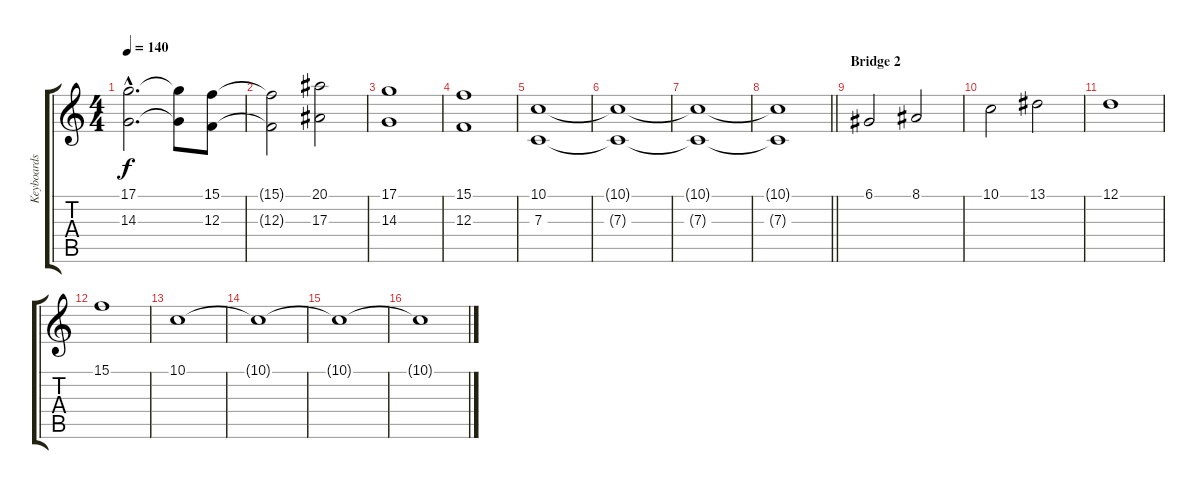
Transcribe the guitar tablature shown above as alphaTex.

\track ("Keyboards" "Keyboards") {instrument stringensemble1}
\staff {score tabs}
\tuning (D4 A3 F3 C3 G2 C2) {hide}
\ts (4 4)
\tempo 140
\clef g2
\ks c
(17.1{hac} 14.3{hac}).2{d dy f} (17.1{t} 14.3{t}).8 (15.1 12.3).8 |
(15.1{t} 12.3{t}).2 (20.1 17.3).2 |
(17.1 14.3).1 |
(15.1 12.3).1 |
(10.1 7.3).1 |
(10.1{t} 7.3{t}).1 |
(10.1{t} 7.3{t}).1 |
\barLineRight lightlight
(10.1{t} 7.3{t}).1 |
\section ("" "Bridge 2")
6.1.2 8.1.2 |
10.1.2 13.1.2 |
12.1.1 |
15.1.1 |
10.1.1 |
10.1{t}.1 |
10.1{t}.1 |
10.1{t}.1
